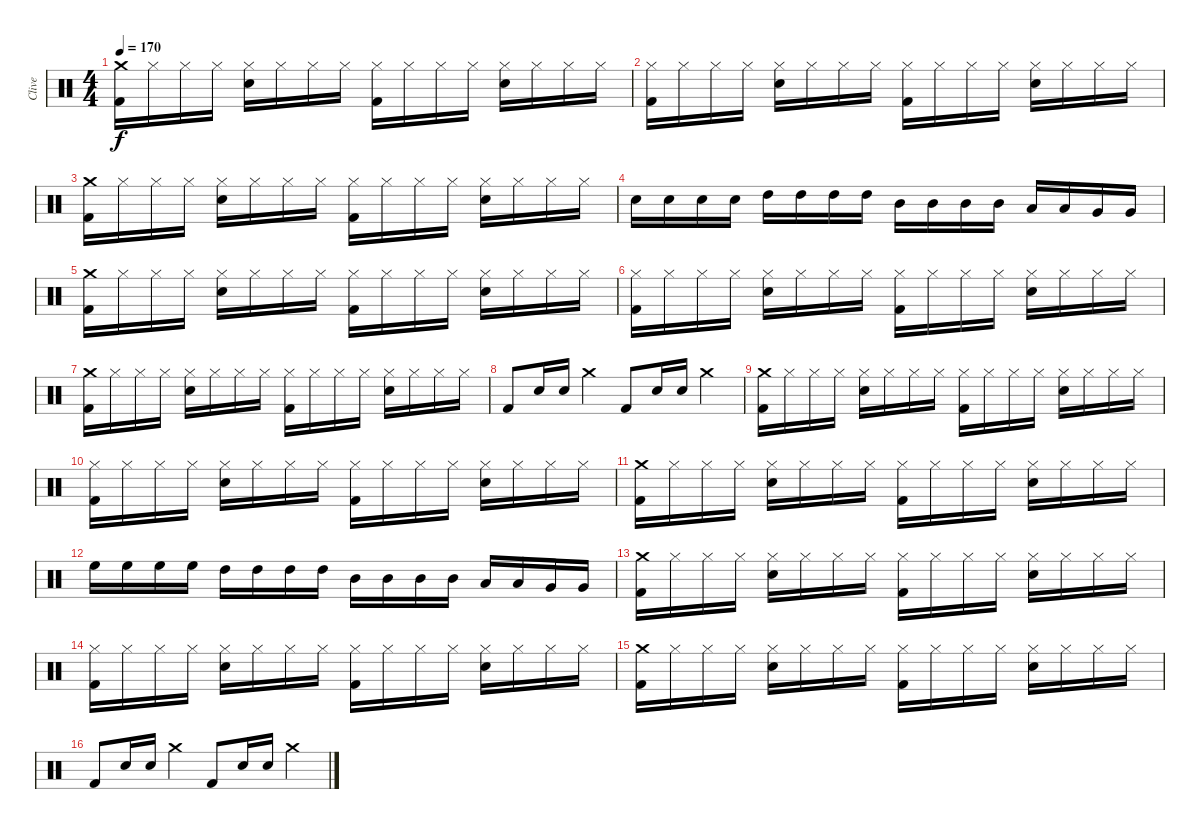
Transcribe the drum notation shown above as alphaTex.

\track ("Clive" "Clive") {instrument percussion}
\staff {score}
\articulation defaults
\ts (4 4)
\tempo 170
\clef neutral
\ks c
("Crash medium (hit)" "Kick (hit) 2").16{dy f} "Hi-Hat (closed)".16 "Hi-Hat (closed)".16 "Hi-Hat (closed)".16 ("Hi-Hat (closed)" "Electric Snare (hit)").16 "Hi-Hat (closed)".16 "Hi-Hat (closed)".16 "Hi-Hat (closed)".16 ("Hi-Hat (closed)" "Kick (hit) 2").16 "Hi-Hat (closed)".16 "Hi-Hat (closed)".16 "Hi-Hat (closed)".16 ("Hi-Hat (closed)" "Electric Snare (hit)").16 "Hi-Hat (closed)".16 "Hi-Hat (closed)".16 "Hi-Hat (closed)".16 |
("Hi-Hat (closed)" "Kick (hit) 2").16 "Hi-Hat (closed)".16 "Hi-Hat (closed)".16 "Hi-Hat (closed)".16 ("Hi-Hat (closed)" "Electric Snare (hit)").16 "Hi-Hat (closed)".16 "Hi-Hat (closed)".16 "Hi-Hat (closed)".16 ("Hi-Hat (closed)" "Kick (hit) 2").16 "Hi-Hat (closed)".16 "Hi-Hat (closed)".16 "Hi-Hat (closed)".16 ("Hi-Hat (closed)" "Electric Snare (hit)").16 "Hi-Hat (closed)".16 "Hi-Hat (closed)".16 "Hi-Hat (closed)".16 |
("Crash medium (hit)" "Kick (hit) 2").16 "Hi-Hat (closed)".16 "Hi-Hat (closed)".16 "Hi-Hat (closed)".16 ("Hi-Hat (closed)" "Electric Snare (hit)").16 "Hi-Hat (closed)".16 "Hi-Hat (closed)".16 "Hi-Hat (closed)".16 ("Hi-Hat (closed)" "Kick (hit) 2").16 "Hi-Hat (closed)".16 "Hi-Hat (closed)".16 "Hi-Hat (closed)".16 ("Hi-Hat (closed)" "Electric Snare (hit)").16 "Hi-Hat (closed)".16 "Hi-Hat (closed)".16 "Hi-Hat (closed)".16 |
"Electric Snare (hit)".16 "Electric Snare (hit)".16 "Electric Snare (hit)".16 "Electric Snare (hit)".16 "High Tom (hit)".16 "High Tom (hit)".16 "High Tom (hit)".16 "High Tom (hit)".16 "Mid Tom (hit)".16 "Mid Tom (hit)".16 "Mid Tom (hit)".16 "Mid Tom (hit)".16 "Low Tom (hit)".16 "Low Tom (hit)".16 "Very Low Tom (hit)".16 "Very Low Tom (hit)".16 |
("Crash medium (hit)" "Kick (hit) 2").16 "Hi-Hat (closed)".16 "Hi-Hat (closed)".16 "Hi-Hat (closed)".16 ("Hi-Hat (closed)" "Electric Snare (hit)").16 "Hi-Hat (closed)".16 "Hi-Hat (closed)".16 "Hi-Hat (closed)".16 ("Hi-Hat (closed)" "Kick (hit) 2").16 "Hi-Hat (closed)".16 "Hi-Hat (closed)".16 "Hi-Hat (closed)".16 ("Hi-Hat (closed)" "Electric Snare (hit)").16 "Hi-Hat (closed)".16 "Hi-Hat (closed)".16 "Hi-Hat (closed)".16 |
("Hi-Hat (closed)" "Kick (hit) 2").16 "Hi-Hat (closed)".16 "Hi-Hat (closed)".16 "Hi-Hat (closed)".16 ("Hi-Hat (closed)" "Electric Snare (hit)").16 "Hi-Hat (closed)".16 "Hi-Hat (closed)".16 "Hi-Hat (closed)".16 ("Hi-Hat (closed)" "Kick (hit) 2").16 "Hi-Hat (closed)".16 "Hi-Hat (closed)".16 "Hi-Hat (closed)".16 ("Hi-Hat (closed)" "Electric Snare (hit)").16 "Hi-Hat (closed)".16 "Hi-Hat (closed)".16 "Hi-Hat (closed)".16 |
("Crash medium (hit)" "Kick (hit) 2").16 "Hi-Hat (closed)".16 "Hi-Hat (closed)".16 "Hi-Hat (closed)".16 ("Hi-Hat (closed)" "Electric Snare (hit)").16 "Hi-Hat (closed)".16 "Hi-Hat (closed)".16 "Hi-Hat (closed)".16 ("Hi-Hat (closed)" "Kick (hit) 2").16 "Hi-Hat (closed)".16 "Hi-Hat (closed)".16 "Hi-Hat (closed)".16 ("Hi-Hat (closed)" "Electric Snare (hit)").16 "Hi-Hat (closed)".16 "Hi-Hat (closed)".16 "Hi-Hat (closed)".16 |
"Kick (hit) 2".8 "Electric Snare (hit)".16 "Electric Snare (hit)".16 "Crash medium (hit)".4 "Kick (hit) 2".8 "Electric Snare (hit)".16 "Electric Snare (hit)".16 "Crash medium (hit)".4 |
("Crash medium (hit)" "Kick (hit) 2").16 "Hi-Hat (closed)".16 "Hi-Hat (closed)".16 "Hi-Hat (closed)".16 ("Hi-Hat (closed)" "Electric Snare (hit)").16 "Hi-Hat (closed)".16 "Hi-Hat (closed)".16 "Hi-Hat (closed)".16 ("Hi-Hat (closed)" "Kick (hit) 2").16 "Hi-Hat (closed)".16 "Hi-Hat (closed)".16 "Hi-Hat (closed)".16 ("Hi-Hat (closed)" "Electric Snare (hit)").16 "Hi-Hat (closed)".16 "Hi-Hat (closed)".16 "Hi-Hat (closed)".16 |
("Hi-Hat (closed)" "Kick (hit) 2").16 "Hi-Hat (closed)".16 "Hi-Hat (closed)".16 "Hi-Hat (closed)".16 ("Hi-Hat (closed)" "Electric Snare (hit)").16 "Hi-Hat (closed)".16 "Hi-Hat (closed)".16 "Hi-Hat (closed)".16 ("Hi-Hat (closed)" "Kick (hit) 2").16 "Hi-Hat (closed)".16 "Hi-Hat (closed)".16 "Hi-Hat (closed)".16 ("Hi-Hat (closed)" "Electric Snare (hit)").16 "Hi-Hat (closed)".16 "Hi-Hat (closed)".16 "Hi-Hat (closed)".16 |
("Crash medium (hit)" "Kick (hit) 2").16 "Hi-Hat (closed)".16 "Hi-Hat (closed)".16 "Hi-Hat (closed)".16 ("Hi-Hat (closed)" "Electric Snare (hit)").16 "Hi-Hat (closed)".16 "Hi-Hat (closed)".16 "Hi-Hat (closed)".16 ("Hi-Hat (closed)" "Kick (hit) 2").16 "Hi-Hat (closed)".16 "Hi-Hat (closed)".16 "Hi-Hat (closed)".16 ("Hi-Hat (closed)" "Electric Snare (hit)").16 "Hi-Hat (closed)".16 "Hi-Hat (closed)".16 "Hi-Hat (closed)".16 |
"High Floor Tom (hit)".16 "High Floor Tom (hit)".16 "High Floor Tom (hit)".16 "High Floor Tom (hit)".16 "High Tom (hit)".16 "High Tom (hit)".16 "High Tom (hit)".16 "High Tom (hit)".16 "Mid Tom (hit)".16 "Mid Tom (hit)".16 "Mid Tom (hit)".16 "Mid Tom (hit)".16 "Low Tom (hit)".16 "Low Tom (hit)".16 "Very Low Tom (hit)".16 "Very Low Tom (hit)".16 |
("Crash medium (hit)" "Kick (hit) 2").16 "Hi-Hat (closed)".16 "Hi-Hat (closed)".16 "Hi-Hat (closed)".16 ("Hi-Hat (closed)" "Electric Snare (hit)").16 "Hi-Hat (closed)".16 "Hi-Hat (closed)".16 "Hi-Hat (closed)".16 ("Hi-Hat (closed)" "Kick (hit) 2").16 "Hi-Hat (closed)".16 "Hi-Hat (closed)".16 "Hi-Hat (closed)".16 ("Hi-Hat (closed)" "Electric Snare (hit)").16 "Hi-Hat (closed)".16 "Hi-Hat (closed)".16 "Hi-Hat (closed)".16 |
("Hi-Hat (closed)" "Kick (hit) 2").16 "Hi-Hat (closed)".16 "Hi-Hat (closed)".16 "Hi-Hat (closed)".16 ("Hi-Hat (closed)" "Electric Snare (hit)").16 "Hi-Hat (closed)".16 "Hi-Hat (closed)".16 "Hi-Hat (closed)".16 ("Hi-Hat (closed)" "Kick (hit) 2").16 "Hi-Hat (closed)".16 "Hi-Hat (closed)".16 "Hi-Hat (closed)".16 ("Hi-Hat (closed)" "Electric Snare (hit)").16 "Hi-Hat (closed)".16 "Hi-Hat (closed)".16 "Hi-Hat (closed)".16 |
("Crash medium (hit)" "Kick (hit) 2").16 "Hi-Hat (closed)".16 "Hi-Hat (closed)".16 "Hi-Hat (closed)".16 ("Hi-Hat (closed)" "Electric Snare (hit)").16 "Hi-Hat (closed)".16 "Hi-Hat (closed)".16 "Hi-Hat (closed)".16 ("Hi-Hat (closed)" "Kick (hit) 2").16 "Hi-Hat (closed)".16 "Hi-Hat (closed)".16 "Hi-Hat (closed)".16 ("Hi-Hat (closed)" "Electric Snare (hit)").16 "Hi-Hat (closed)".16 "Hi-Hat (closed)".16 "Hi-Hat (closed)".16 |
"Kick (hit) 2".8 "Electric Snare (hit)".16 "Electric Snare (hit)".16 "Crash medium (hit)".4 "Kick (hit) 2".8 "Electric Snare (hit)".16 "Electric Snare (hit)".16 "Crash medium (hit)".4
